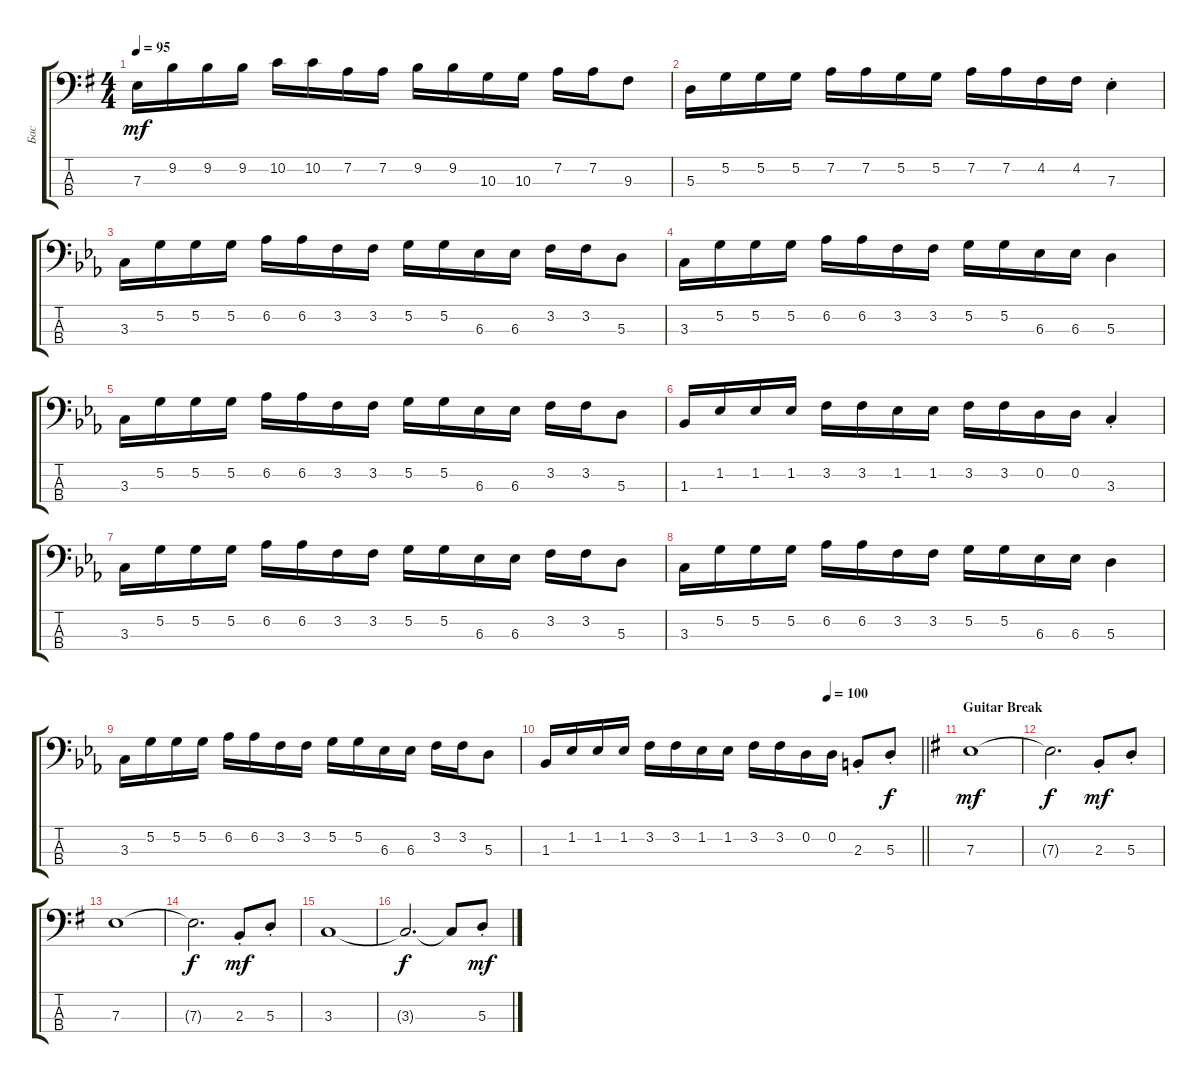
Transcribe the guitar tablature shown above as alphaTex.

\track ("Бас" "Бас") {instrument electricbassfinger}
\staff {score tabs}
\tuning (G2 D2 A1 E1) {hide}
\ts (4 4)
\tempo 95
\clef f4
\ks eminor
7.3.16{dy mf} 9.2.16 9.2.16 9.2.16 10.2.16 10.2.16 7.2.16 7.2.16 9.2.16 9.2.16 10.3.16 10.3.16 7.2.16 7.2.16 9.3.8 |
5.3.16 5.2.16 5.2.16 5.2.16 7.2.16 7.2.16 5.2.16 5.2.16 7.2.16 7.2.16 4.2.16 4.2.16 7.3{st}.4 |
\ks cminor
3.3.16 5.2.16 5.2.16 5.2.16 6.2.16 6.2.16 3.2.16 3.2.16 5.2.16 5.2.16 6.3.16 6.3.16 3.2.16 3.2.16 5.3.8 |
3.3.16 5.2.16 5.2.16 5.2.16 6.2.16 6.2.16 3.2.16 3.2.16 5.2.16 5.2.16 6.3.16 6.3.16 5.3.4 |
3.3.16 5.2.16 5.2.16 5.2.16 6.2.16 6.2.16 3.2.16 3.2.16 5.2.16 5.2.16 6.3.16 6.3.16 3.2.16 3.2.16 5.3.8 |
1.3.16 1.2.16 1.2.16 1.2.16 3.2.16 3.2.16 1.2.16 1.2.16 3.2.16 3.2.16 0.2.16 0.2.16 3.3{st}.4 |
3.3.16 5.2.16 5.2.16 5.2.16 6.2.16 6.2.16 3.2.16 3.2.16 5.2.16 5.2.16 6.3.16 6.3.16 3.2.16 3.2.16 5.3.8 |
3.3.16 5.2.16 5.2.16 5.2.16 6.2.16 6.2.16 3.2.16 3.2.16 5.2.16 5.2.16 6.3.16 6.3.16 5.3.4 |
3.3.16 5.2.16 5.2.16 5.2.16 6.2.16 6.2.16 3.2.16 3.2.16 5.2.16 5.2.16 6.3.16 6.3.16 3.2.16 3.2.16 5.3.8 |
\tempo (100 0.75)
\barLineRight lightlight
1.3.16 1.2.16 1.2.16 1.2.16 3.2.16 3.2.16 1.2.16 1.2.16 3.2.16 3.2.16 0.2.16 0.2.16 2.3{st}.8 5.3{st}.8{dy f} |
\section ("" "Guitar Break")
\ks eminor
7.3.1{dy mf} |
7.3{t}.2{d dy f} 2.3{st}.8{dy mf} 5.3{st}.8 |
7.3.1 |
7.3{t}.2{d dy f} 2.3{st}.8{dy mf} 5.3{st}.8 |
3.3.1 |
3.3{t}.2{d dy f} 3.3{t}.8 5.3{st}.8{dy mf}
